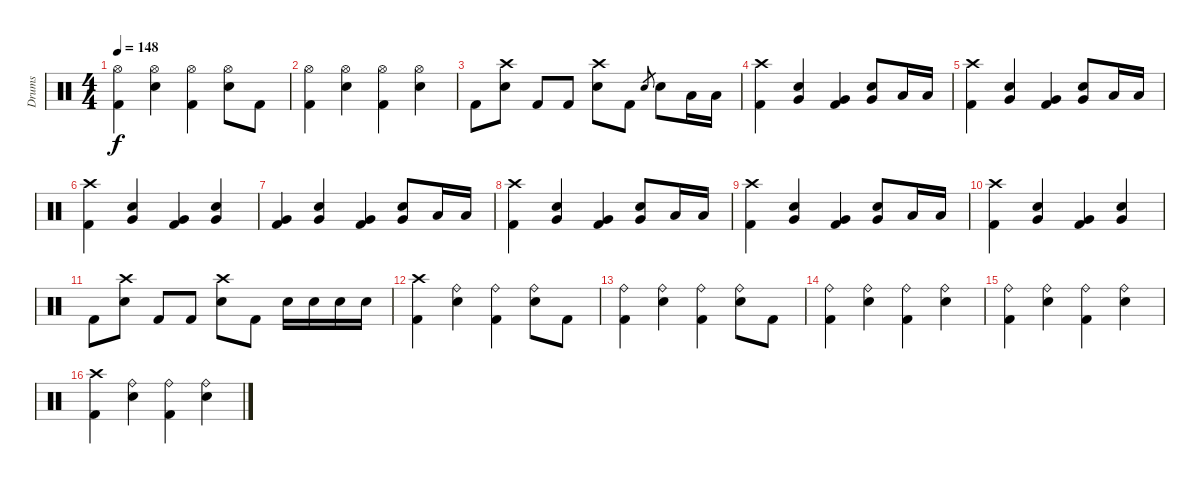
\track ("Drums" "Drums") {instrument percussion}
\staff {score}
\articulation defaults
\ts (4 4)
\tempo 148
\clef neutral
\ks c
("Hi-Hat (open)" "Kick (hit) 2").4{dy f} ("Hi-Hat (open)" "Snare (hit) 2").4 ("Hi-Hat (open)" "Kick (hit) 2").4 ("Hi-Hat (open)" "Snare (hit) 2").8 "Kick (hit) 2".8 |
("Hi-Hat (open)" "Kick (hit) 2").4 ("Hi-Hat (open)" "Snare (hit) 2").4 ("Hi-Hat (open)" "Kick (hit) 2").4 ("Hi-Hat (open)" "Snare (hit) 2").4 |
"Kick (hit) 2".8 ("Crash high (hit)" "Snare (hit) 2").8 "Kick (hit) 2".8 "Kick (hit) 2".8 ("Crash high (hit)" "Snare (hit) 2").8 "Kick (hit) 2".8 "Snare (hit) 2".8{gr} "Snare (hit) 2".8 "Low Tom (hit)".16 "Low Tom (hit)".16 |
("Crash high (hit)" "Kick (hit) 2").4 ("Very Low Tom (hit)" "Snare (hit) 2").4 ("Very Low Tom (hit)" "Kick (hit) 2").4 ("Very Low Tom (hit)" "Snare (hit) 2").8 "Low Tom (hit)".16 "Low Tom (hit)".16 |
("Crash high (hit)" "Kick (hit) 2").4 ("Very Low Tom (hit)" "Snare (hit) 2").4 ("Very Low Tom (hit)" "Kick (hit) 2").4 ("Very Low Tom (hit)" "Snare (hit) 2").8 "Low Tom (hit)".16 "Low Tom (hit)".16 |
("Crash high (hit)" "Kick (hit) 2").4 ("Very Low Tom (hit)" "Snare (hit) 2").4 ("Very Low Tom (hit)" "Kick (hit) 2").4 ("Very Low Tom (hit)" "Snare (hit) 2").4 |
("Very Low Tom (hit)" "Kick (hit) 2").4 ("Very Low Tom (hit)" "Snare (hit) 2").4 ("Very Low Tom (hit)" "Kick (hit) 2").4 ("Very Low Tom (hit)" "Snare (hit) 2").8 "Low Tom (hit)".16 "Low Tom (hit)".16 |
("Crash high (hit)" "Kick (hit) 2").4 ("Very Low Tom (hit)" "Snare (hit) 2").4 ("Very Low Tom (hit)" "Kick (hit) 2").4 ("Very Low Tom (hit)" "Snare (hit) 2").8 "Low Tom (hit)".16 "Low Tom (hit)".16 |
("Crash high (hit)" "Kick (hit) 2").4 ("Very Low Tom (hit)" "Snare (hit) 2").4 ("Very Low Tom (hit)" "Kick (hit) 2").4 ("Very Low Tom (hit)" "Snare (hit) 2").8 "Low Tom (hit)".16 "Low Tom (hit)".16 |
("Crash high (hit)" "Kick (hit) 2").4 ("Very Low Tom (hit)" "Snare (hit) 2").4 ("Very Low Tom (hit)" "Kick (hit) 2").4 ("Very Low Tom (hit)" "Snare (hit) 2").4 |
"Kick (hit) 2".8 ("Crash high (hit)" "Snare (hit) 2").8 "Kick (hit) 2".8 "Kick (hit) 2".8 ("Crash high (hit)" "Snare (hit) 2").8 "Kick (hit) 2".8 "Snare (hit) 2".16 "Snare (hit) 2".16 "Snare (hit) 2".16 "Snare (hit) 2".16 |
("Crash high (hit)" "Kick (hit) 2").4 ("Ride (bell)" "Snare (hit) 2").4 ("Ride (bell)" "Kick (hit) 2").4 ("Ride (bell)" "Snare (hit) 2").8 "Kick (hit) 2".8 |
("Ride (bell)" "Kick (hit) 2").4 ("Ride (bell)" "Snare (hit) 2").4 ("Ride (bell)" "Kick (hit) 2").4 ("Ride (bell)" "Snare (hit) 2").8 "Kick (hit) 2".8 |
("Ride (bell)" "Kick (hit) 2").4 ("Ride (bell)" "Snare (hit) 2").4 ("Ride (bell)" "Kick (hit) 2").4 ("Ride (bell)" "Snare (hit) 2").4 |
("Ride (bell)" "Kick (hit) 2").4 ("Ride (bell)" "Snare (hit) 2").4 ("Ride (bell)" "Kick (hit) 2").4 ("Ride (bell)" "Snare (hit) 2").4 |
("Crash high (hit)" "Kick (hit) 2").4 ("Ride (bell)" "Snare (hit) 2").4 ("Ride (bell)" "Kick (hit) 2").4 ("Ride (bell)" "Snare (hit) 2").4
